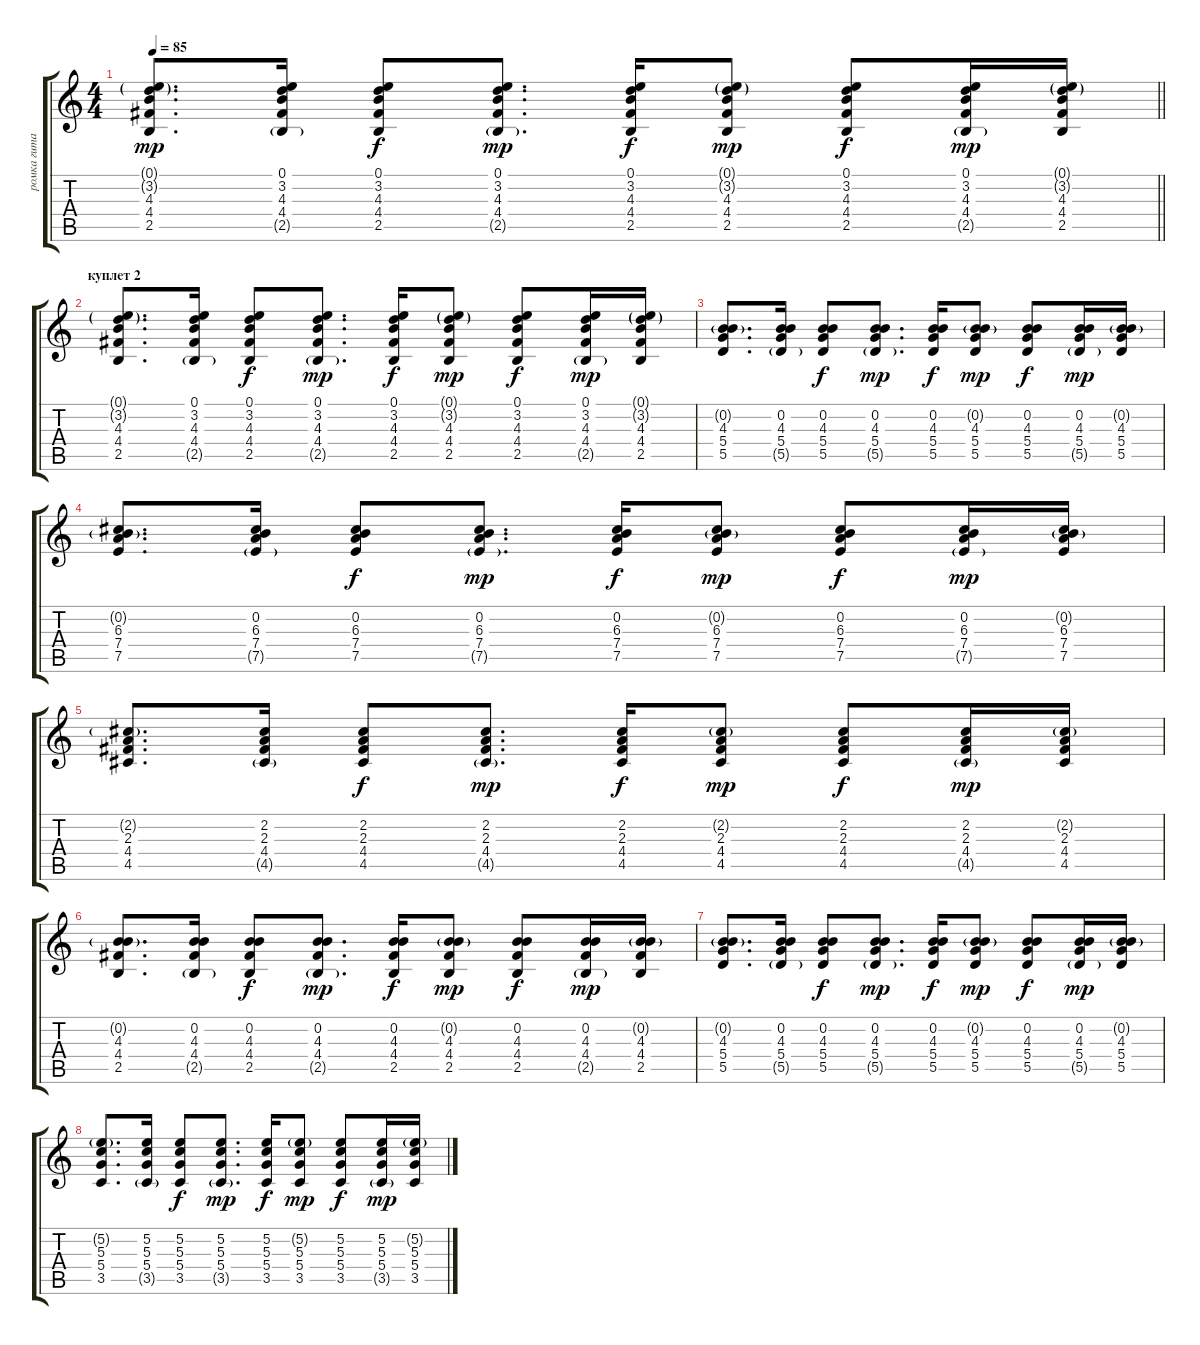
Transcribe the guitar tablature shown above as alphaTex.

\track ("ромка гитара" "ромка гита") {instrument acousticguitarsteel}
\staff {score tabs}
\tuning (E4 B3 G3 D3 A2 E2) {hide}
\ts (4 4)
\tempo 85
\clef g2
\barLineRight lightlight
\ks c
(0.1{g} 3.2{g} 4.3 4.4 2.5).8{d dy mp} (0.1 3.2 4.3 4.4 2.5{g}).16 (0.1 3.2 4.3 4.4 2.5).8{dy f} (0.1 3.2 4.3 4.4 2.5{g}).8{d dy mp} (0.1 3.2 4.3 4.4 2.5).16{dy f} (0.1{g} 3.2{g} 4.3 4.4 2.5).8{dy mp} (0.1 3.2 4.3 4.4 2.5).8{dy f} (0.1 3.2 4.3 4.4 2.5{g}).16{dy mp} (0.1{g} 3.2{g} 4.3 4.4 2.5).16 |
\section ("" "куплет 2")
(0.1{g} 3.2{g} 4.3 4.4 2.5).8{d} (0.1 3.2 4.3 4.4 2.5{g}).16 (0.1 3.2 4.3 4.4 2.5).8{dy f} (0.1 3.2 4.3 4.4 2.5{g}).8{d dy mp} (0.1 3.2 4.3 4.4 2.5).16{dy f} (0.1{g} 3.2{g} 4.3 4.4 2.5).8{dy mp} (0.1 3.2 4.3 4.4 2.5).8{dy f} (0.1 3.2 4.3 4.4 2.5{g}).16{dy mp} (0.1{g} 3.2{g} 4.3 4.4 2.5).16 |
(0.2{g} 4.3 5.4 5.5).8{d} (0.2 4.3 5.4 5.5{g}).16 (0.2 4.3 5.4 5.5).8{dy f} (0.2 4.3 5.4 5.5{g}).8{d dy mp} (0.2 4.3 5.4 5.5).16{dy f} (0.2{g} 4.3 5.4 5.5).8{dy mp} (0.2 4.3 5.4 5.5).8{dy f} (0.2 4.3 5.4 5.5{g}).16{dy mp} (0.2{g} 4.3 5.4 5.5).16 |
(0.2{g} 6.3 7.4 7.5).8{d} (0.2 6.3 7.4 7.5{g}).16 (0.2 6.3 7.4 7.5).8{dy f} (0.2 6.3 7.4 7.5{g}).8{d dy mp} (0.2 6.3 7.4 7.5).16{dy f} (0.2{g} 6.3 7.4 7.5).8{dy mp} (0.2 6.3 7.4 7.5).8{dy f} (0.2 6.3 7.4 7.5{g}).16{dy mp} (0.2{g} 6.3 7.4 7.5).16 |
(2.2{g} 2.3 4.4 4.5).8{d} (2.2 2.3 4.4 4.5{g}).16 (2.2 2.3 4.4 4.5).8{dy f} (2.2 2.3 4.4 4.5{g}).8{d dy mp} (2.2 2.3 4.4 4.5).16{dy f} (2.2{g} 2.3 4.4 4.5).8{dy mp} (2.2 2.3 4.4 4.5).8{dy f} (2.2 2.3 4.4 4.5{g}).16{dy mp} (2.2{g} 2.3 4.4 4.5).16 |
(0.2{g} 4.3 4.4 2.5).8{d} (0.2 4.3 4.4 2.5{g}).16 (0.2 4.3 4.4 2.5).8{dy f} (0.2 4.3 4.4 2.5{g}).8{d dy mp} (0.2 4.3 4.4 2.5).16{dy f} (0.2{g} 4.3 4.4 2.5).8{dy mp} (0.2 4.3 4.4 2.5).8{dy f} (0.2 4.3 4.4 2.5{g}).16{dy mp} (0.2{g} 4.3 4.4 2.5).16 |
(0.2{g} 4.3 5.4 5.5).8{d} (0.2 4.3 5.4 5.5{g}).16 (0.2 4.3 5.4 5.5).8{dy f} (0.2 4.3 5.4 5.5{g}).8{d dy mp} (0.2 4.3 5.4 5.5).16{dy f} (0.2{g} 4.3 5.4 5.5).8{dy mp} (0.2 4.3 5.4 5.5).8{dy f} (0.2 4.3 5.4 5.5{g}).16{dy mp} (0.2{g} 4.3 5.4 5.5).16 |
(5.2{g} 5.3 5.4 3.5).8{d} (5.2 5.3 5.4 3.5{g}).16 (5.2 5.3 5.4 3.5).8{dy f} (5.2 5.3 5.4 3.5{g}).8{d dy mp} (5.2 5.3 5.4 3.5).16{dy f} (5.2{g} 5.3 5.4 3.5).8{dy mp} (5.2 5.3 5.4 3.5).8{dy f} (5.2 5.3 5.4 3.5{g}).16{dy mp} (5.2{g} 5.3 5.4 3.5).16
